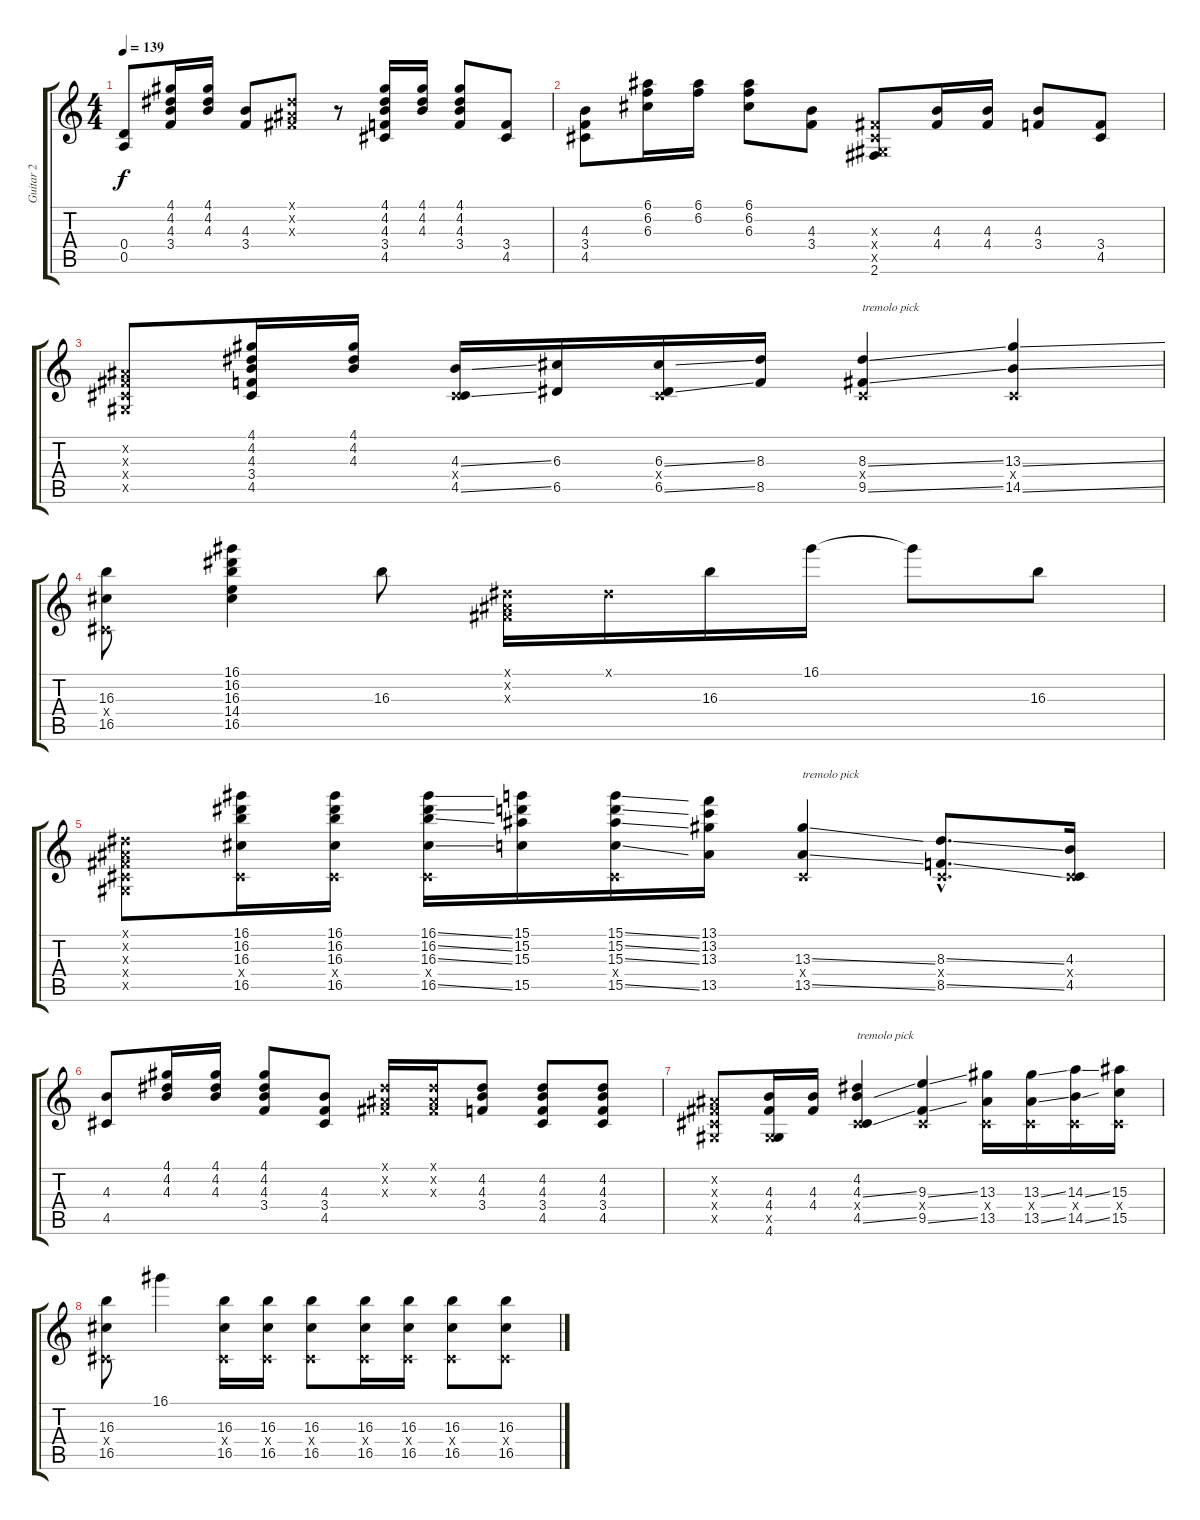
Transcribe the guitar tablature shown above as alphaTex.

\track ("Guitar 2" "Guitar 2") {instrument electricguitarclean}
\staff {score tabs}
\tuning (E4 B3 G3 D3 A2 E2) {hide}
\ts (4 4)
\tempo 139
\clef g2
\ks c
(0.4 0.5).8{dy f} (4.1 4.2 4.3 3.4).16 (4.1 4.2 4.3).16 (4.3 3.4).8 (-1.1{x} -1.2{x} -1.3{x}).8 r.8 (4.1 4.2 4.3 3.4 4.5).16 (4.1 4.2 4.3).16 (4.1 4.2 4.3 3.4).8 (3.4 4.5).8 |
(4.3 3.4 4.5).8 (6.1 6.2 6.3).16 (6.1 6.2).16 (6.1 6.2 6.3).8 (4.3 3.4).8 (-1.3{x} -1.4{x} -1.5{x} 2.6).8 (4.3 4.4).16 (4.3 4.4).16 (4.3 3.4).8 (3.4 4.5).8 |
(-1.2{x} -1.3{x} -1.4{x} -1.5{x}).8 (4.1 4.2 4.3 3.4 4.5).16 (4.1 4.2 4.3).16 (4.3{ss} -1.4{x} 4.5{ss}).16 (6.3 6.5).16 (6.3{ss} -1.4{x} 6.5{ss}).16 (8.3 8.5).16 (8.3{ss} -1.4{x} 9.5{ss}).4{txt "tremolo pick"} (13.3{ss} -1.4{x} 14.5{ss}).4 |
(16.3 -1.4{x} 16.5).8 (16.1 16.2 16.3 14.4 16.5).4 16.3.8 (-1.1{x} -1.2{x} -1.3{x}).16 -1.1{x}.16 16.3.16 16.1.16 16.1{t}.8 16.3.8 |
(-1.1{x} -1.2{x} -1.3{x} -1.4{x} -1.5{x}).8 (16.1 16.2 16.3 -1.4{x} 16.5).16 (16.1 16.2 16.3 -1.4{x} 16.5).16 (16.1{ss} 16.2{ss} 16.3{ss} -1.4{x} 16.5{ss}).16 (15.1 15.2 15.3 15.5).16 (15.1{ss} 15.2{ss} 15.3{ss} -1.4{x} 15.5{ss}).16 (13.1 13.2 13.3 13.5).16 (13.3{ss} -1.4{x} 13.5{ss}).4{txt "tremolo pick"} (8.3{ss hac} -1.4{hac x} 8.5{ss hac}).8{d} (4.3 -1.4{x} 4.5).16 |
(4.3 4.5).8 (4.1 4.2 4.3).16 (4.1 4.2 4.3).16 (4.1 4.2 4.3 3.4).8 (4.3 3.4 4.5).8 (-1.1{x} -1.2{x} -1.3{x}).16 (-1.1{x} -1.2{x} -1.3{x}).16 (4.2 4.3 3.4).8 (4.2 4.3 3.4 4.5).8 (4.2 4.3 3.4 4.5).8 |
(-1.2{x} -1.3{x} -1.4{x} -1.5{x}).8 (4.3 4.4 -1.5{x} 4.6).16 (4.3 4.4).16 (4.2 4.3{ss} -1.4{x} 4.5{ss}).4{txt "tremolo pick"} (9.3{ss} -1.4{x} 9.5{ss}).4 (13.3 -1.4{x} 13.5).16 (13.3{ss} -1.4{x} 13.5{ss}).16 (14.3{ss} -1.4{x} 14.5{ss}).16 (15.3 -1.4{x} 15.5).16 |
(16.3 -1.4{x} 16.5).8 16.1.4 (16.3 -1.4{x} 16.5).16 (16.3 -1.4{x} 16.5).16 (16.3 -1.4{x} 16.5).8 (16.3 -1.4{x} 16.5).16 (16.3 -1.4{x} 16.5).16 (16.3 -1.4{x} 16.5).8 (16.3 -1.4{x} 16.5).8
